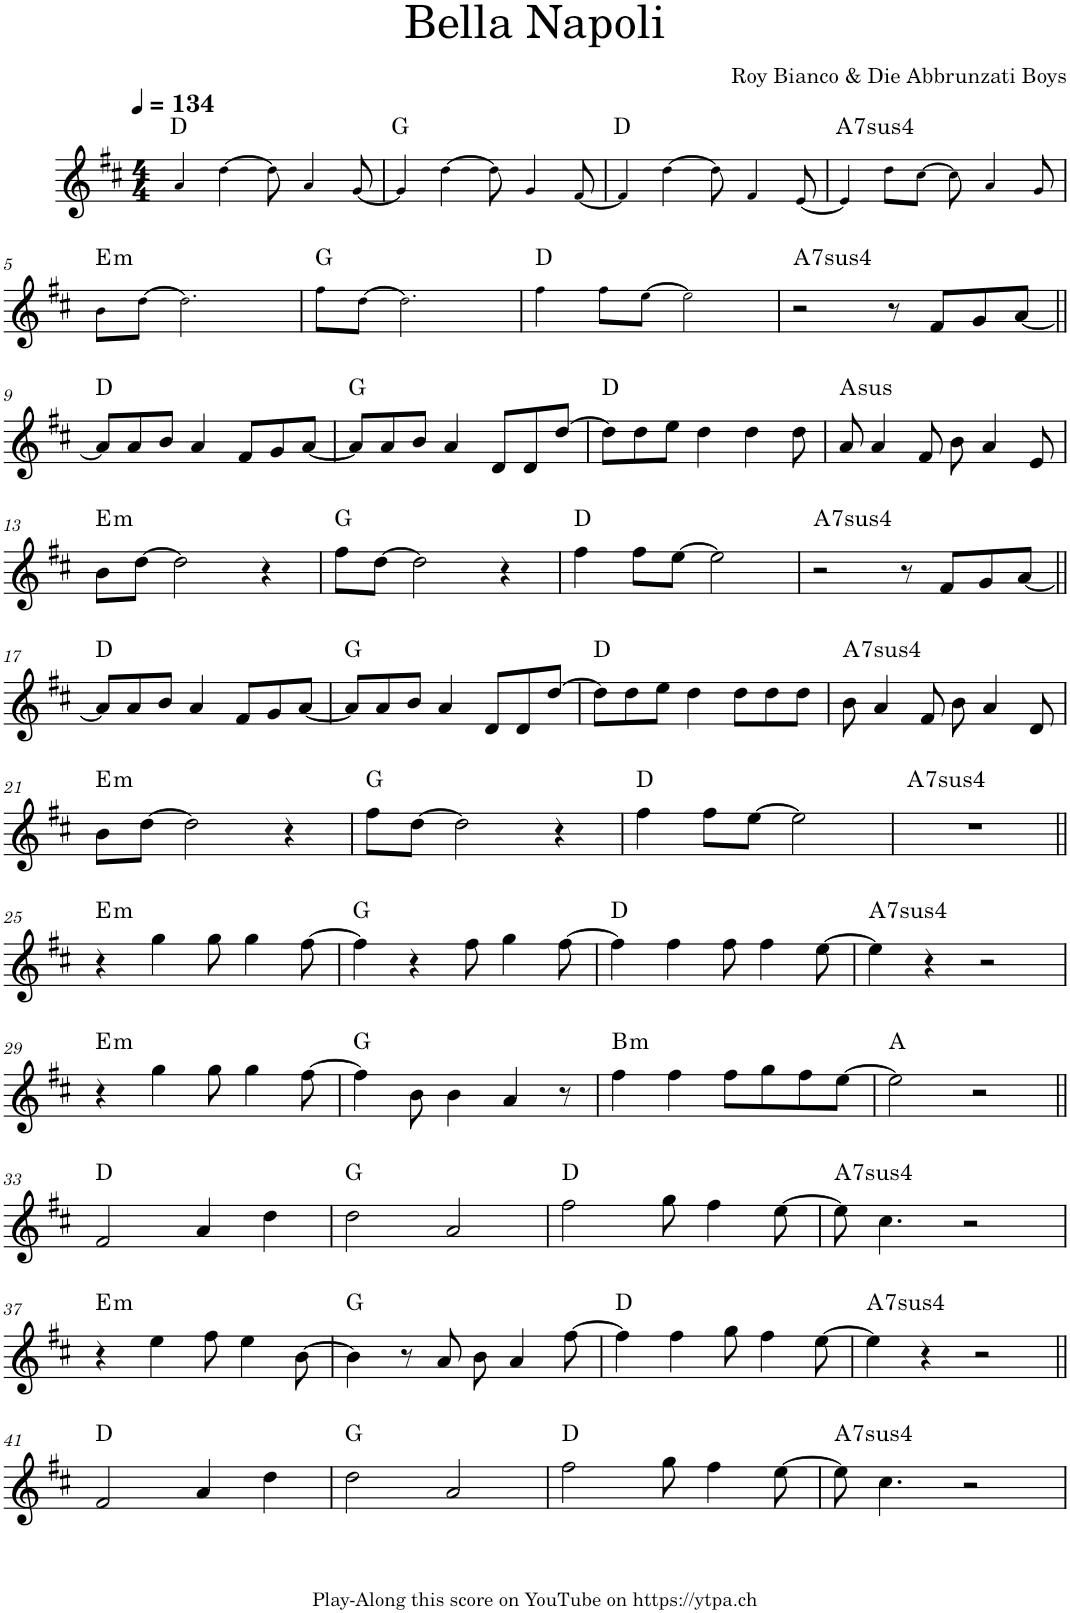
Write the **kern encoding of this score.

**kern	**harte
*part1	*part1
*staff1	*
*I"Piano	*
*I'Pno.	*
*clefG2	*
*k[f#c#]	*
*M4/4	*
*MM134	*
=1	=1
4a!/	D:maj
[4dd!\	.
8dd!\]	.
4a!/	.
[8g!/	.
=2	=2
4g!/]	G:maj
[4dd!\	.
8dd!\]	.
4g!/	.
[8f#!/	.
=3	=3
4f#!/]	D:maj
[4dd!\	.
8dd!\]	.
4f#!/	.
[8e!/	.
=4	=4
!	!LO:H:kt=74
4e!/]	A:sus4(7)
8dd!\L	.
[8cc#!\J	.
8cc#!\]	.
4a!/	.
8g!/	.
!!LO:LB:g=z
=5	=5
!	!LO:H:kt=m
8b!\L	E:min
[8dd!\J	.
2.dd!\]	.
=6	=6
8ff#!\L	G:maj
[8dd!\J	.
2.dd!\]	.
=7	=7
4ff#!\	D:maj
8ff#!\L	.
[8ee!\J	.
2ee!\]	.
=8	=8
!	!LO:H:kt=74
2r	A:sus4(7)
8r	.
8f#/L	.
8g/	.
[8a/J	.
!!LO:LB:g=z
=9||	=9||
8a/L]	D:maj
8a/	.
8b/J	.
4a/	.
8f#/L	.
8g/	.
[8a/J	.
=10	=10
8a/L]	G:maj
8a/	.
8b/J	.
4a/	.
8d/L	.
8d/	.
[8dd/J	.
=11	=11
8dd\L]	D:maj
8dd\	.
8ee\J	.
4dd\	.
4dd\	.
8dd\	.
=12	=12
!	!LO:H:kt=sus
8a/	A:sus4
4a/	.
8f#/	.
8b\	.
4a/	.
8e/	.
!!LO:LB:g=z
=13	=13
!	!LO:H:kt=m
8b\L	E:min
[8dd\J	.
2dd\]	.
4r	.
=14	=14
8ff#\L	G:maj
[8dd\J	.
2dd\]	.
4r	.
=15	=15
4ff#\	D:maj
8ff#\L	.
[8ee\J	.
2ee\]	.
=16	=16
!	!LO:H:kt=74
2r	A:sus4(7)
8r	.
8f#/L	.
8g/	.
[8a/J	.
!!LO:LB:g=z
=17||	=17||
8a/L]	D:maj
8a/	.
8b/J	.
4a/	.
8f#/L	.
8g/	.
[8a/J	.
=18	=18
8a/L]	G:maj
8a/	.
8b/J	.
4a/	.
8d/L	.
8d/	.
[8dd/J	.
=19	=19
8dd\L]	D:maj
8dd\	.
8ee\J	.
4dd\	.
8dd\L	.
8dd\	.
8dd\J	.
=20	=20
!	!LO:H:kt=74
8b\	A:sus4(7)
4a/	.
8f#/	.
8b\	.
4a/	.
8d/	.
!!LO:LB:g=z
=21	=21
!	!LO:H:kt=m
8b\L	E:min
[8dd\J	.
2dd\]	.
4r	.
=22	=22
8ff#\L	G:maj
[8dd\J	.
2dd\]	.
4r	.
=23	=23
4ff#\	D:maj
8ff#\L	.
[8ee\J	.
2ee\]	.
=24	=24
!	!LO:H:kt=74
1r	A:sus4(7)
!!LO:LB:g=z
=25||	=25||
!	!LO:H:kt=m
4r	E:min
4gg\	.
8gg\	.
4gg\	.
[8ff#\	.
=26	=26
4ff#\]	G:maj
4r	.
8ff#\	.
4gg\	.
[8ff#\	.
=27	=27
4ff#\]	D:maj
4ff#\	.
8ff#\	.
4ff#\	.
[8ee\	.
=28	=28
!	!LO:H:kt=74
4ee\]	A:sus4(7)
4r	.
2r	.
!!LO:LB:g=z
=29	=29
!	!LO:H:kt=m
4r	E:min
4gg\	.
8gg\	.
4gg\	.
[8ff#\	.
=30	=30
4ff#\]	G:maj
8b\	.
4b\	.
4a/	.
8r	.
=31	=31
!	!LO:H:kt=m
4ff#\	B:min
4ff#\	.
8ff#\L	.
8gg\	.
8ff#\	.
[8ee\J	.
=32	=32
2ee\]	A:maj
2r	.
!!LO:LB:g=z
=33||	=33||
2f#/	D:maj
4a/	.
4dd\	.
=34	=34
2dd\	G:maj
2a/	.
=35	=35
2ff#\	D:maj
8gg\	.
4ff#\	.
[8ee\	.
=36	=36
!	!LO:H:kt=74
8ee\]	A:sus4(7)
4.cc#\	.
2r	.
!!LO:LB:g=z
=37	=37
!	!LO:H:kt=m
4r	E:min
4ee\	.
8ff#\	.
4ee\	.
[8b\	.
=38	=38
4b\]	G:maj
8r	.
8a/	.
8b\	.
4a/	.
[8ff#\	.
=39	=39
4ff#\]	D:maj
4ff#\	.
8gg\	.
4ff#\	.
[8ee\	.
=40	=40
!	!LO:H:kt=74
4ee\]	A:sus4(7)
4r	.
2r	.
!!LO:LB:g=z
=41||	=41||
2f#/	D:maj
4a/	.
4dd\	.
=42	=42
2dd\	G:maj
2a/	.
=43	=43
2ff#\	D:maj
8gg\	.
4ff#\	.
[8ee\	.
=44	=44
!	!LO:H:kt=74
8ee\]	A:sus4(7)
4.cc#\	.
2r	.
=	=
*-	*-
